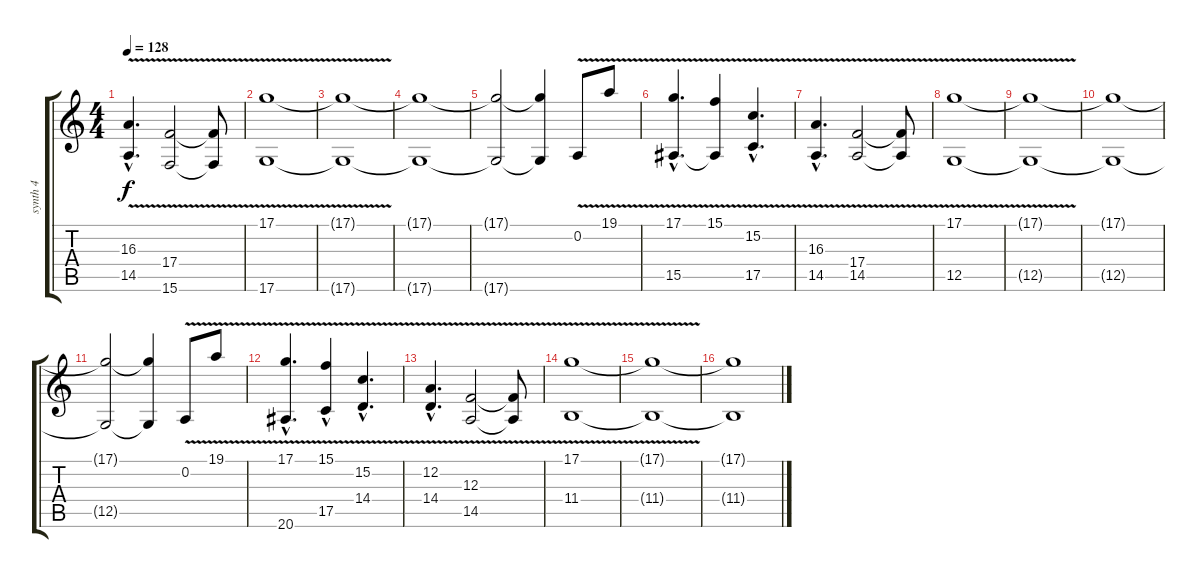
\track ("synth 4" "synth 4") {instrument synthstrings2}
\staff {score tabs}
\tuning (D4 A3 F3 C3 G2 D2) {hide}
\ts (4 4)
\tempo 128
\clef g2
\ks c
(16.3{v hac} 14.5{v hac}).4{d dy f} (17.4{v} 15.6{v}).2 (17.4{t} 15.6{t}).8 |
(17.1{v} 17.6{v}).1 |
(17.1{t} 17.6{t}).1 |
(17.1{t} 17.6{t}).1 |
(17.1{t} 17.6{t}).2 (17.1{t} 17.6{t}).4 0.2{v}.8 19.1{v}.8 |
(17.1{v hac} 15.5{hac}).4{d} (15.1{v} 15.5{t}).4 (15.2{v hac} 17.5{v hac}).4{d} |
(16.3{v hac} 14.5{v hac}).4{d} (17.4{v} 14.5{v}).2 (17.4{t} 14.5{t}).8 |
(17.1{v} 12.5{v}).1 |
(17.1{t} 12.5{t}).1 |
(17.1{t} 12.5{t}).1 |
(17.1{t} 12.5{t}).2 (17.1{t} 12.5{t}).4 0.2{v}.8 19.1{v}.8 |
(17.1{v hac} 20.6{v hac}).4{d} (15.1{v hac} 17.5{v}).4 (15.2{v hac} 14.4{hac}).4{d} |
(12.2{v hac} 14.4{v hac}).4{d} (12.3{v} 14.5{v}).2 (12.3{t} 14.5{t}).8 |
(17.1{v} 11.4{v}).1 |
(17.1{t} 11.4{t}).1 |
(17.1{t} 11.4{t}).1
